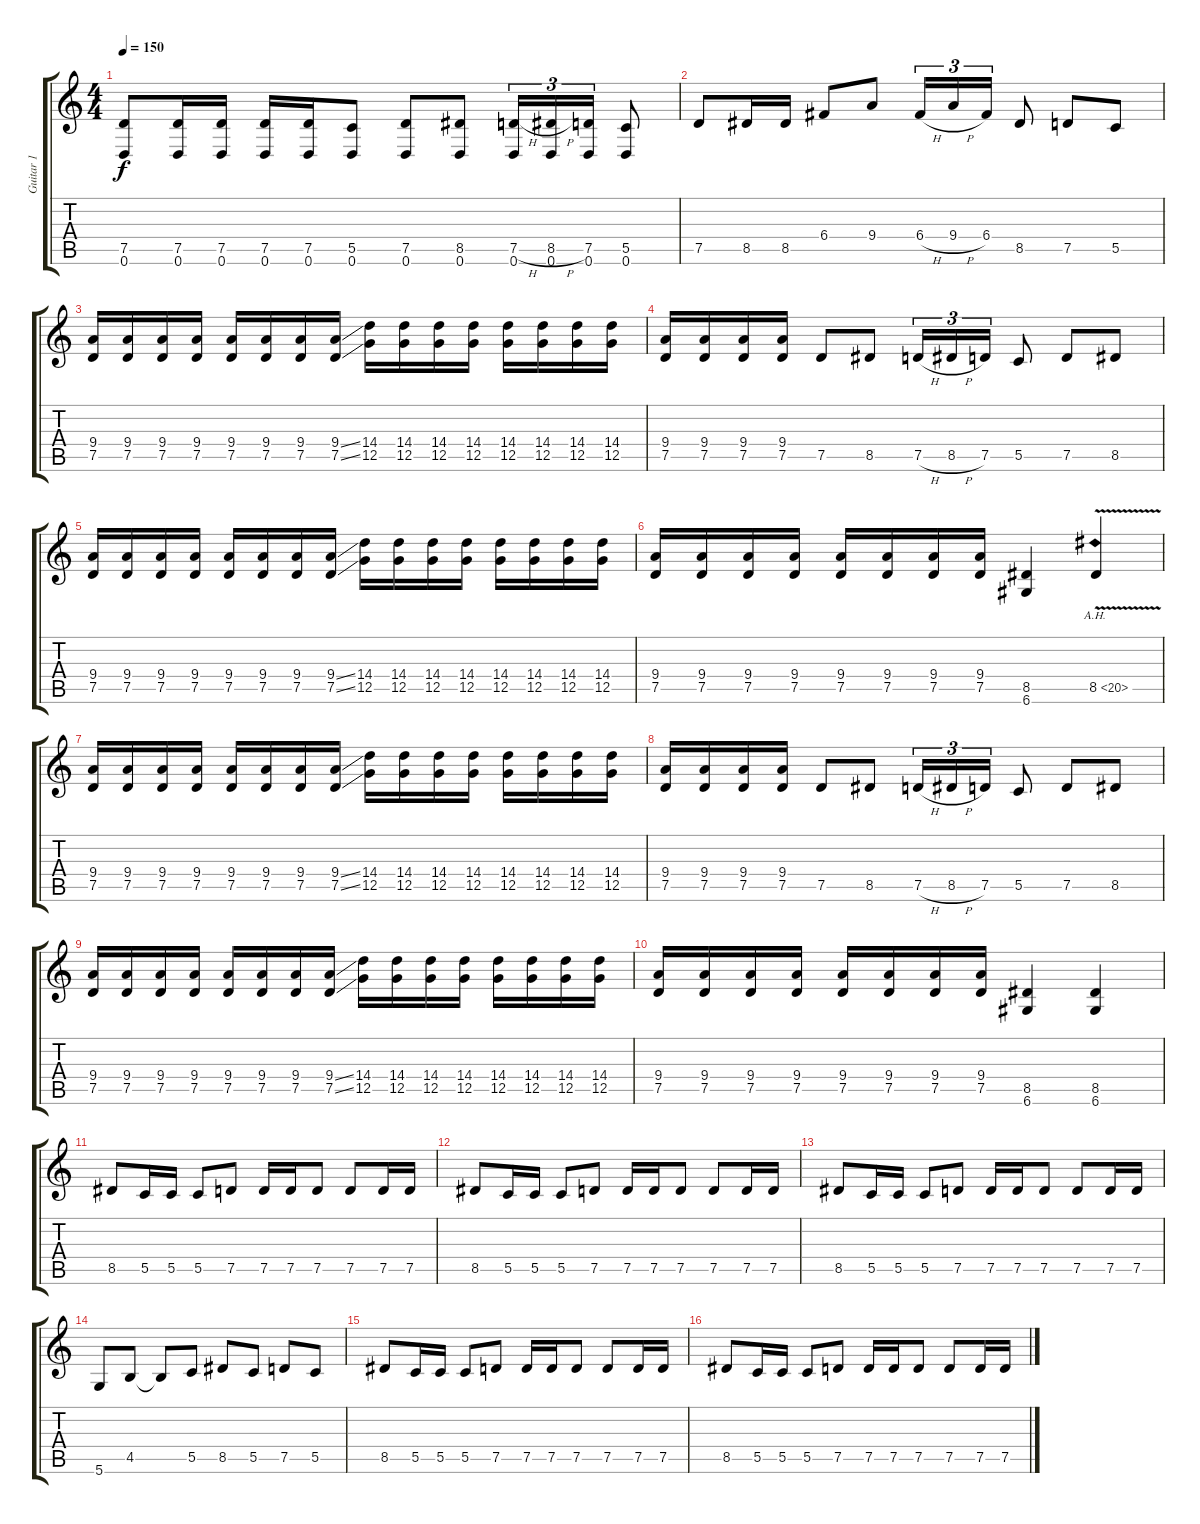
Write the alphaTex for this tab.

\track ("Guitar 1" "Guitar 1") {instrument distortionguitar}
\staff {score tabs}
\tuning (D4 A3 F3 C3 G2 D2) {hide}
\ts (4 4)
\tempo 150
\clef g2
\ks c
(7.5 0.6).8{dy f} (7.5 0.6).16 (7.5 0.6).16 (7.5 0.6).16 (7.5 0.6).16 (5.5 0.6).8 (7.5 0.6).8 (8.5 0.6).8 (7.5{h} 0.6).16{tu (3 2)} (8.5{h} 0.6).16{tu (3 2)} (7.5 0.6).16{tu (3 2)} (5.5 0.6).8 |
7.5.8 8.5.16 8.5.16 6.4.8 9.4.8 6.4{h}.16{tu (3 2)} 9.4{h}.16{tu (3 2)} 6.4.16{tu (3 2)} 8.5.8 7.5.8 5.5.8 |
\section ("" "")
(9.4 7.5).16 (9.4 7.5).16 (9.4 7.5).16 (9.4 7.5).16 (9.4 7.5).16 (9.4 7.5).16 (9.4 7.5).16 (9.4{ss} 7.5{ss}).16 (14.4 12.5).16 (14.4 12.5).16 (14.4 12.5).16 (14.4 12.5).16 (14.4 12.5).16 (14.4 12.5).16 (14.4 12.5).16 (14.4 12.5).16 |
(9.4 7.5).16 (9.4 7.5).16 (9.4 7.5).16 (9.4 7.5).16 7.5.8 8.5.8 7.5{h}.16{tu (3 2)} 8.5{h}.16{tu (3 2)} 7.5.16{tu (3 2)} 5.5.8 7.5.8 8.5.8 |
(9.4 7.5).16 (9.4 7.5).16 (9.4 7.5).16 (9.4 7.5).16 (9.4 7.5).16 (9.4 7.5).16 (9.4 7.5).16 (9.4{ss} 7.5{ss}).16 (14.4 12.5).16 (14.4 12.5).16 (14.4 12.5).16 (14.4 12.5).16 (14.4 12.5).16 (14.4 12.5).16 (14.4 12.5).16 (14.4 12.5).16 |
(9.4 7.5).16 (9.4 7.5).16 (9.4 7.5).16 (9.4 7.5).16 (9.4 7.5).16 (9.4 7.5).16 (9.4 7.5).16 (9.4 7.5).16 (8.5 6.6).4 8.5{ah 12 v}.4 |
(9.4 7.5).16 (9.4 7.5).16 (9.4 7.5).16 (9.4 7.5).16 (9.4 7.5).16 (9.4 7.5).16 (9.4 7.5).16 (9.4{ss} 7.5{ss}).16 (14.4 12.5).16 (14.4 12.5).16 (14.4 12.5).16 (14.4 12.5).16 (14.4 12.5).16 (14.4 12.5).16 (14.4 12.5).16 (14.4 12.5).16 |
(9.4 7.5).16 (9.4 7.5).16 (9.4 7.5).16 (9.4 7.5).16 7.5.8 8.5.8 7.5{h}.16{tu (3 2)} 8.5{h}.16{tu (3 2)} 7.5.16{tu (3 2)} 5.5.8 7.5.8 8.5.8 |
(9.4 7.5).16 (9.4 7.5).16 (9.4 7.5).16 (9.4 7.5).16 (9.4 7.5).16 (9.4 7.5).16 (9.4 7.5).16 (9.4{ss} 7.5{ss}).16 (14.4 12.5).16 (14.4 12.5).16 (14.4 12.5).16 (14.4 12.5).16 (14.4 12.5).16 (14.4 12.5).16 (14.4 12.5).16 (14.4 12.5).16 |
(9.4 7.5).16 (9.4 7.5).16 (9.4 7.5).16 (9.4 7.5).16 (9.4 7.5).16 (9.4 7.5).16 (9.4 7.5).16 (9.4 7.5).16 (8.5 6.6).4 (8.5 6.6).4 |
\section ("" "")
8.5.8 5.5.16 5.5.16 5.5.8 7.5.8 7.5.16 7.5.16 7.5.8 7.5.8 7.5.16 7.5.16 |
8.5.8 5.5.16 5.5.16 5.5.8 7.5.8 7.5.16 7.5.16 7.5.8 7.5.8 7.5.16 7.5.16 |
8.5.8 5.5.16 5.5.16 5.5.8 7.5.8 7.5.16 7.5.16 7.5.8 7.5.8 7.5.16 7.5.16 |
5.6.8 4.5.8 4.5{t}.8 5.5.8 8.5.8 5.5.8 7.5.8 5.5.8 |
8.5.8 5.5.16 5.5.16 5.5.8 7.5.8 7.5.16 7.5.16 7.5.8 7.5.8 7.5.16 7.5.16 |
8.5.8 5.5.16 5.5.16 5.5.8 7.5.8 7.5.16 7.5.16 7.5.8 7.5.8 7.5.16 7.5.16
